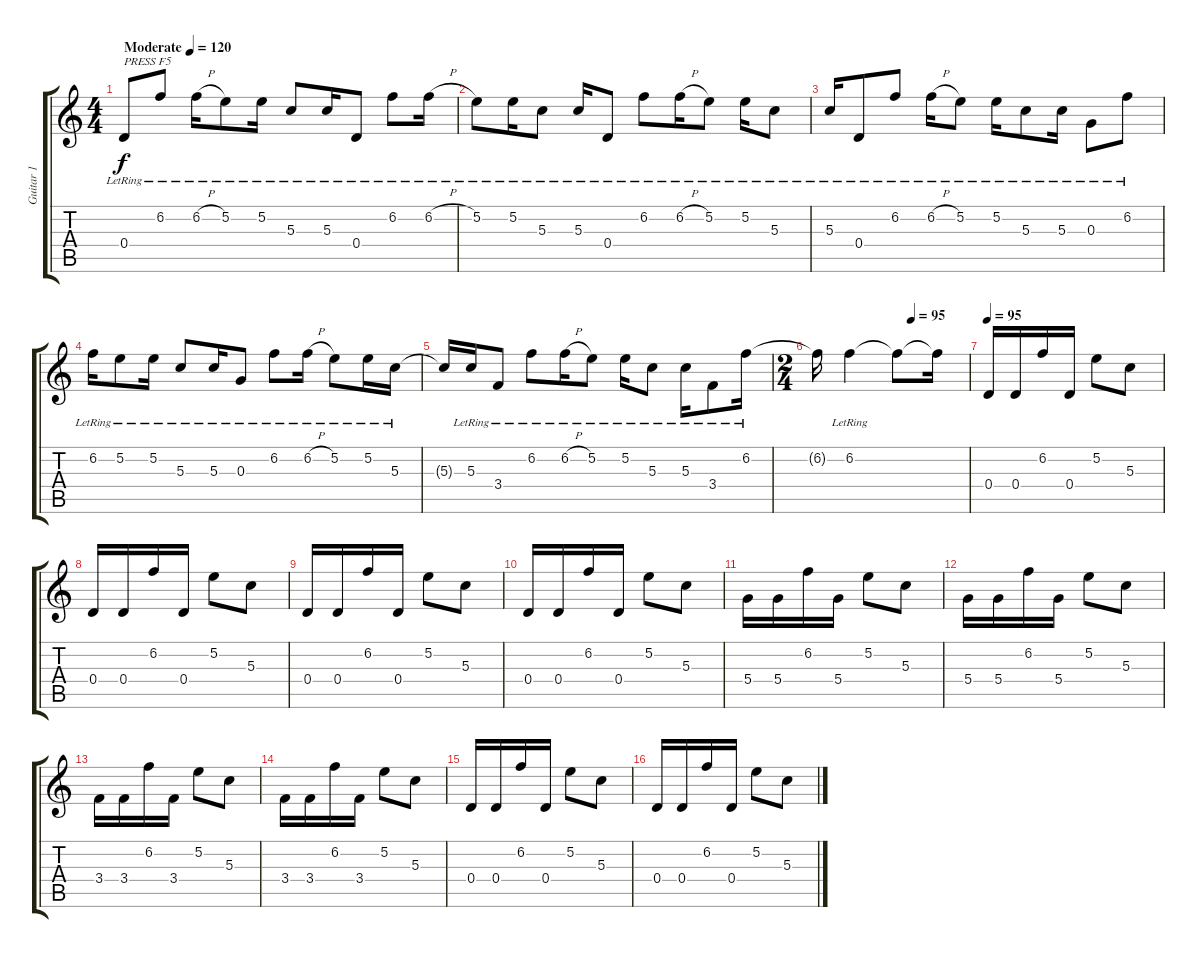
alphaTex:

\track ("Guitar 1" "Guitar 1") {instrument distortionguitar}
\staff {score tabs}
\tuning (E4 B3 G3 D3 A2 D2) {hide}
\ts (4 4)
\tempo (120 "Moderate")
\clef g2
\ks c
0.4{lr}.8{txt "PRESS F5" dy f instrument electricguitarclean} 6.2{lr}.8 6.2{h lr}.16 5.2{lr}.8 5.2{lr}.16 5.3{lr}.8 5.3{lr}.16 0.4{lr}.8 6.2{lr}.8 6.2{h lr}.16 |
5.2{lr}.8 5.2{lr}.16 5.3{lr}.8 5.3{lr}.16 0.4{lr}.8 6.2{lr}.8 6.2{h lr}.16 5.2{lr}.8 5.2{lr}.16 5.3{lr}.8 |
5.3{lr}.16 0.4{lr}.8 6.2{lr}.8 6.2{h lr}.16 5.2{lr}.8 5.2{lr}.16 5.3{lr}.8 5.3{lr}.16 0.3{lr}.8 6.2{lr}.8 |
6.2{lr}.16 5.2{lr}.8 5.2{lr}.16 5.3{lr}.8 5.3{lr}.16 0.3{lr}.8 6.2{lr}.8 6.2{h lr}.16 5.2{lr}.8 5.2{lr}.16 5.3{lr}.16 |
5.3{t}.16 5.3{lr}.16 3.4{lr}.8 6.2{lr}.8 6.2{h lr}.16 5.2{lr}.8 5.2{lr}.16 5.3{lr}.8 5.3{lr}.16 3.4{lr}.8 6.2{lr}.16 |
\ts (2 4)
\tempo (95 0.625)
6.2{t}.16 6.2{lr}.4 6.2{t}.8 6.2{t}.16 |
\tempo 95
0.4.16{instrument distortionguitar} 0.4.16 6.2.16 0.4.16 5.2.8 5.3.8 |
0.4.16 0.4.16 6.2.16 0.4.16 5.2.8 5.3.8 |
0.4.16 0.4.16 6.2.16 0.4.16 5.2.8 5.3.8 |
0.4.16 0.4.16 6.2.16 0.4.16 5.2.8 5.3.8 |
5.4.16 5.4.16 6.2.16 5.4.16 5.2.8 5.3.8 |
5.4.16 5.4.16 6.2.16 5.4.16 5.2.8 5.3.8 |
3.4.16 3.4.16 6.2.16 3.4.16 5.2.8 5.3.8 |
3.4.16 3.4.16 6.2.16 3.4.16 5.2.8 5.3.8 |
0.4.16 0.4.16 6.2.16 0.4.16 5.2.8 5.3.8 |
0.4.16 0.4.16 6.2.16 0.4.16 5.2.8 5.3.8
